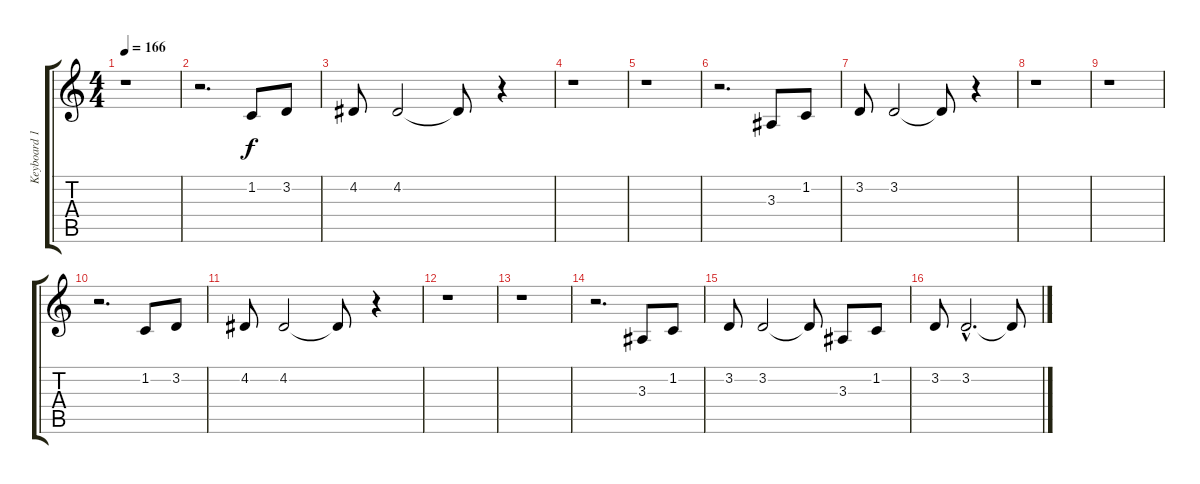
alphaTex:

\track ("Keyboard 1" "Keyboard 1") {instrument lead1square}
\staff {score tabs}
\tuning (E4 B3 G3 D3 A2 E2) {hide}
\ts (4 4)
\tempo 166
\clef g2
\ks c
r.1{dy f} |
r.2{d} 1.2.8 3.2.8 |
4.2.8 4.2.2 4.2{t}.8 r.4 |
r.1 |
r.1 |
r.2{d} 3.3.8 1.2.8 |
3.2.8 3.2.2 3.2{t}.8 r.4 |
r.1 |
r.1 |
r.2{d} 1.2.8 3.2.8 |
4.2.8 4.2.2 4.2{t}.8 r.4 |
r.1 |
r.1 |
r.2{d} 3.3.8 1.2.8 |
3.2.8 3.2.2 3.2{t}.8 3.3.8 1.2.8 |
3.2.8 3.2{hac}.2{d} 3.2{t}.8
